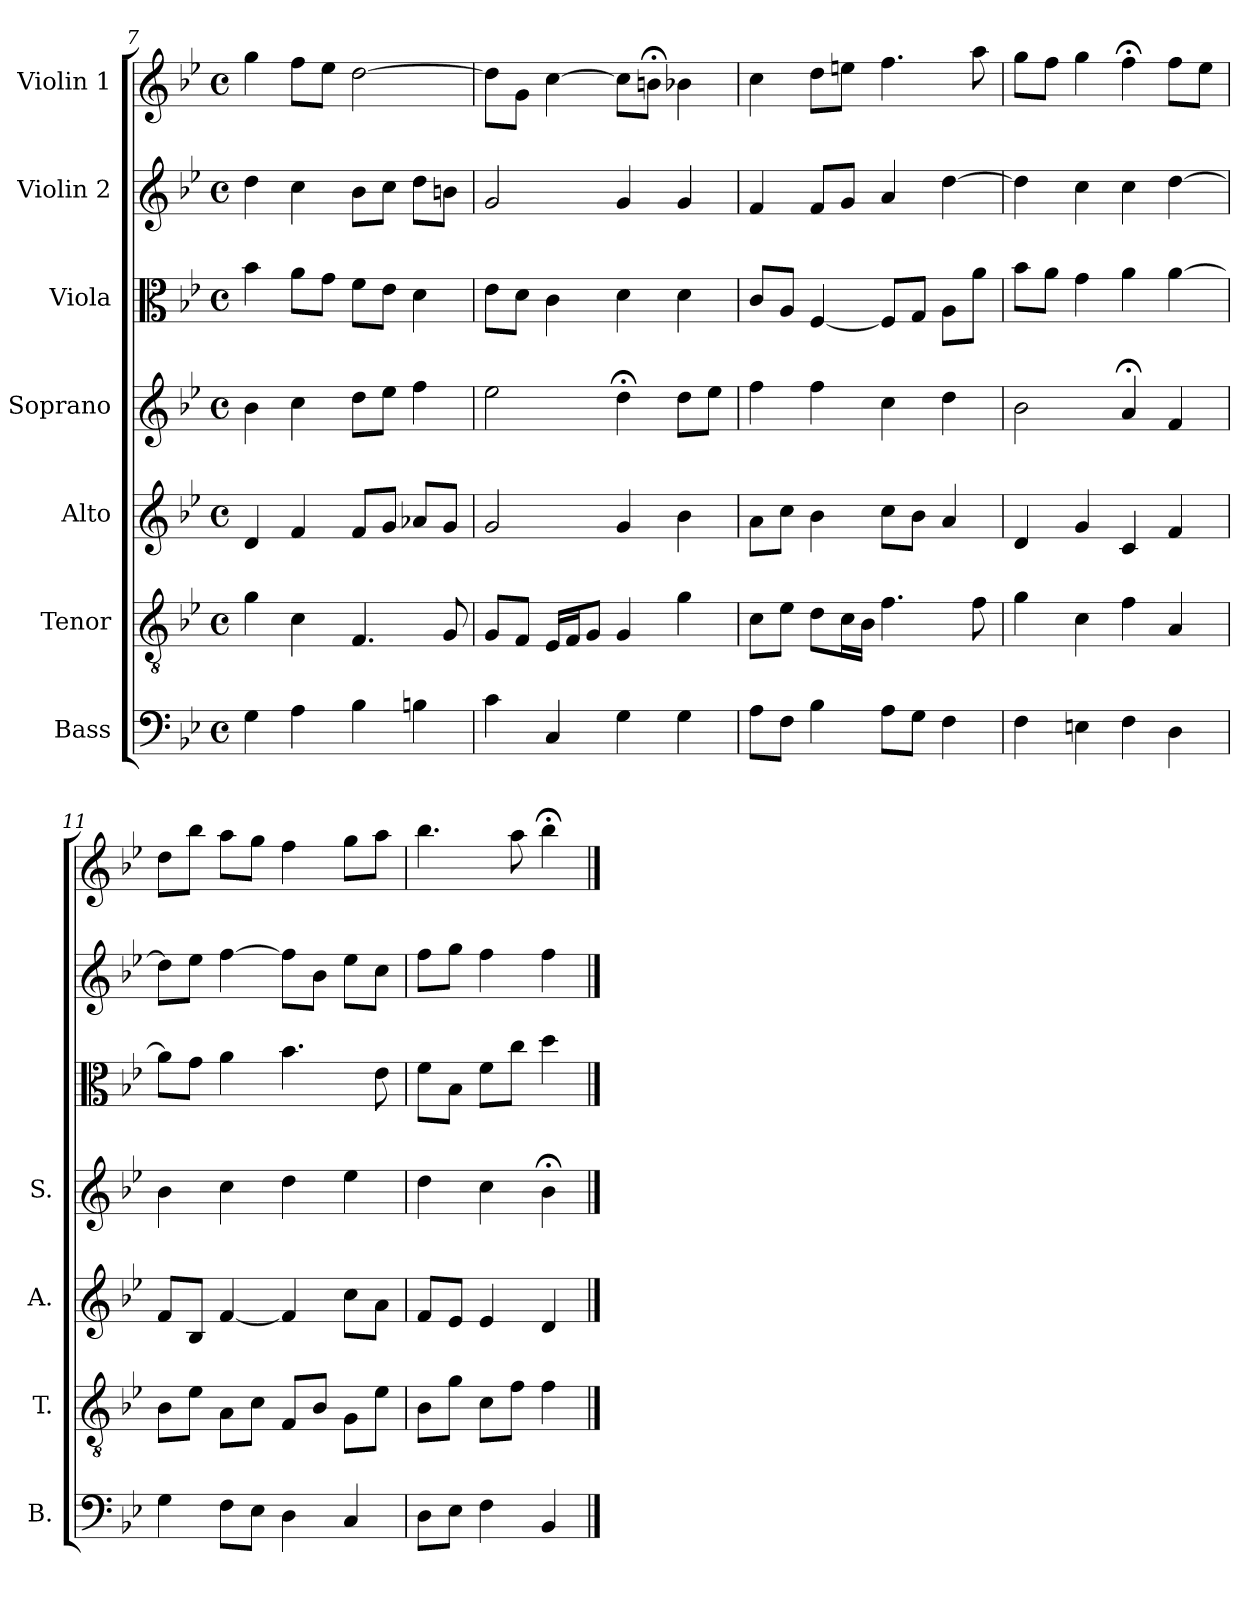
**kern	**kern	**kern	**kern	**kern	**kern	**kern
*part7	*part6	*part5	*part4	*part3	*part2	*part1
*staff7	*staff6	*staff5	*staff4	*staff3	*staff2	*staff1
*I"Bass	*I"Tenor	*I"Alto	*I"Soprano	*I"Viola	*I"Violin 2	*I"Violin 1
*I'B.	*I'T.	*I'A.	*I'S.	*	*	*
!!LO:PB:g=z
*clefF4	*clefGv2	*clefG2	*clefG2	*clefC3	*clefG2	*clefG2
*k[b-e-]	*k[b-e-]	*k[b-e-]	*k[b-e-]	*k[b-e-]	*k[b-e-]	*k[b-e-]
*B-:	*B-:	*B-:	*B-:	*B-:	*B-:	*B-:
*M4/4	*M4/4	*M4/4	*M4/4	*M4/4	*M4/4	*M4/4
*met(c)	*met(c)	*met(c)	*met(c)	*met(c)	*met(c)	*met(c)
=7	=7	=7	=7	=7	=7	=7
4G\	4g\	4d/	4b-\	4b-\	4dd\	4gg\
4A\	4c\	4f/	4cc\	8a\L	4cc\	8ff\L
.	.	.	.	8g\J	.	8ee-\J
4B-\	4.F/	8f/L	8dd\L	8f\L	8b-\L	[2dd\
.	.	8g/J	8ee-\J	8e-\J	8cc\J	.
4Bn\	.	8a-X/L	4ff\	4d\	8dd\L	.
.	8G/	8g/J	.	.	8bn\J	.
=8	=8	=8	=8	=8	=8	=8
4c\	8G/L	2g/	2ee-\	8e-\L	2g/	8dd\L]
.	8F/J	.	.	8d\J	.	8g\J
4C/	16E-/LL	.	.	4c\	.	[4cc\
.	16F/J	.	.	.	.	.
.	8G/J	.	.	.	.	.
4G\	4G/	4g/	4dd;<\	4d\	4g/	8cc\L]
.	.	.	.	.	.	8bn;<\J
4G\	4g\	4b-\	8dd\L	4d\	4g/	4b-X\
.	.	.	8ee-\J	.	.	.
=9	=9	=9	=9	=9	=9	=9
8A\L	8c\L	8a\L	4ff\	8c/L	4f/	4cc\
8F\J	8e-\J	8cc\J	.	8A/J	.	.
4B-\	8d\L	4b-\	4ff\	[4F/	8f/L	8dd\L
.	16c\L	.	.	.	8g/J	8een\J
.	16B-\JJ	.	.	.	.	.
8A\L	4.f\	8cc\L	4cc\	8F/L]	4a/	4.ff\
8G\J	.	8b-\J	.	8G/J	.	.
4F\	.	4a/	4dd\	8A\L	[4dd\	.
.	8f\	.	.	8a\J	.	8aa\
!!LO:LB:g=z
=10	=10	=10	=10	=10	=10	=10
4F\	4g\	4d/	2b-\	8b-\L	4dd\]	8gg\L
.	.	.	.	8a\J	.	8ff\J
4En\	4c\	4g/	.	4g\	4cc\	4gg\
4F\	4f\	4c/	4a;</	4a\	4cc\	4ff;<\
4D\	4A/	4f/	4f/	[4a\	[4dd\	8ff\L
.	.	.	.	.	.	8ee-\J
=11	=11	=11	=11	=11	=11	=11
4G\	8B-\L	8f/L	4b-\	8a\L]	8dd\L]	8dd\L
.	8e-\J	8B-/J	.	8g\J	8ee-\J	8bb-\J
8F\L	8A\L	[4f/	4cc\	4a\	[4ff\	8aa\L
8E-\J	8c\J	.	.	.	.	8gg\J
4D\	8F/L	4f/]	4dd\	4.b-\	8ff\L]	4ff\
.	8B-/J	.	.	.	8b-\J	.
4C/	8G\L	8cc\L	4ee-\	.	8ee-\L	8gg\L
.	8e-\J	8a\J	.	8e-\	8cc\J	8aa\J
=12	=12	=12	=12	=12	=12	=12
8D\L	8B-\L	8f/L	4dd\	8f\L	8ff\L	4.bb-\
8E-\J	8g\J	8e-/J	.	8B-\J	8gg\J	.
4F\	8c\L	4e-/	4cc\	8f\L	4ff\	.
.	8f\J	.	.	8cc\J	.	8aa\
4BB-/	4f\	4d/	4b-;<\	4dd\	4ff\	4bb-;<\
==	==	==	==	==	==	==
*-	*-	*-	*-	*-	*-	*-
